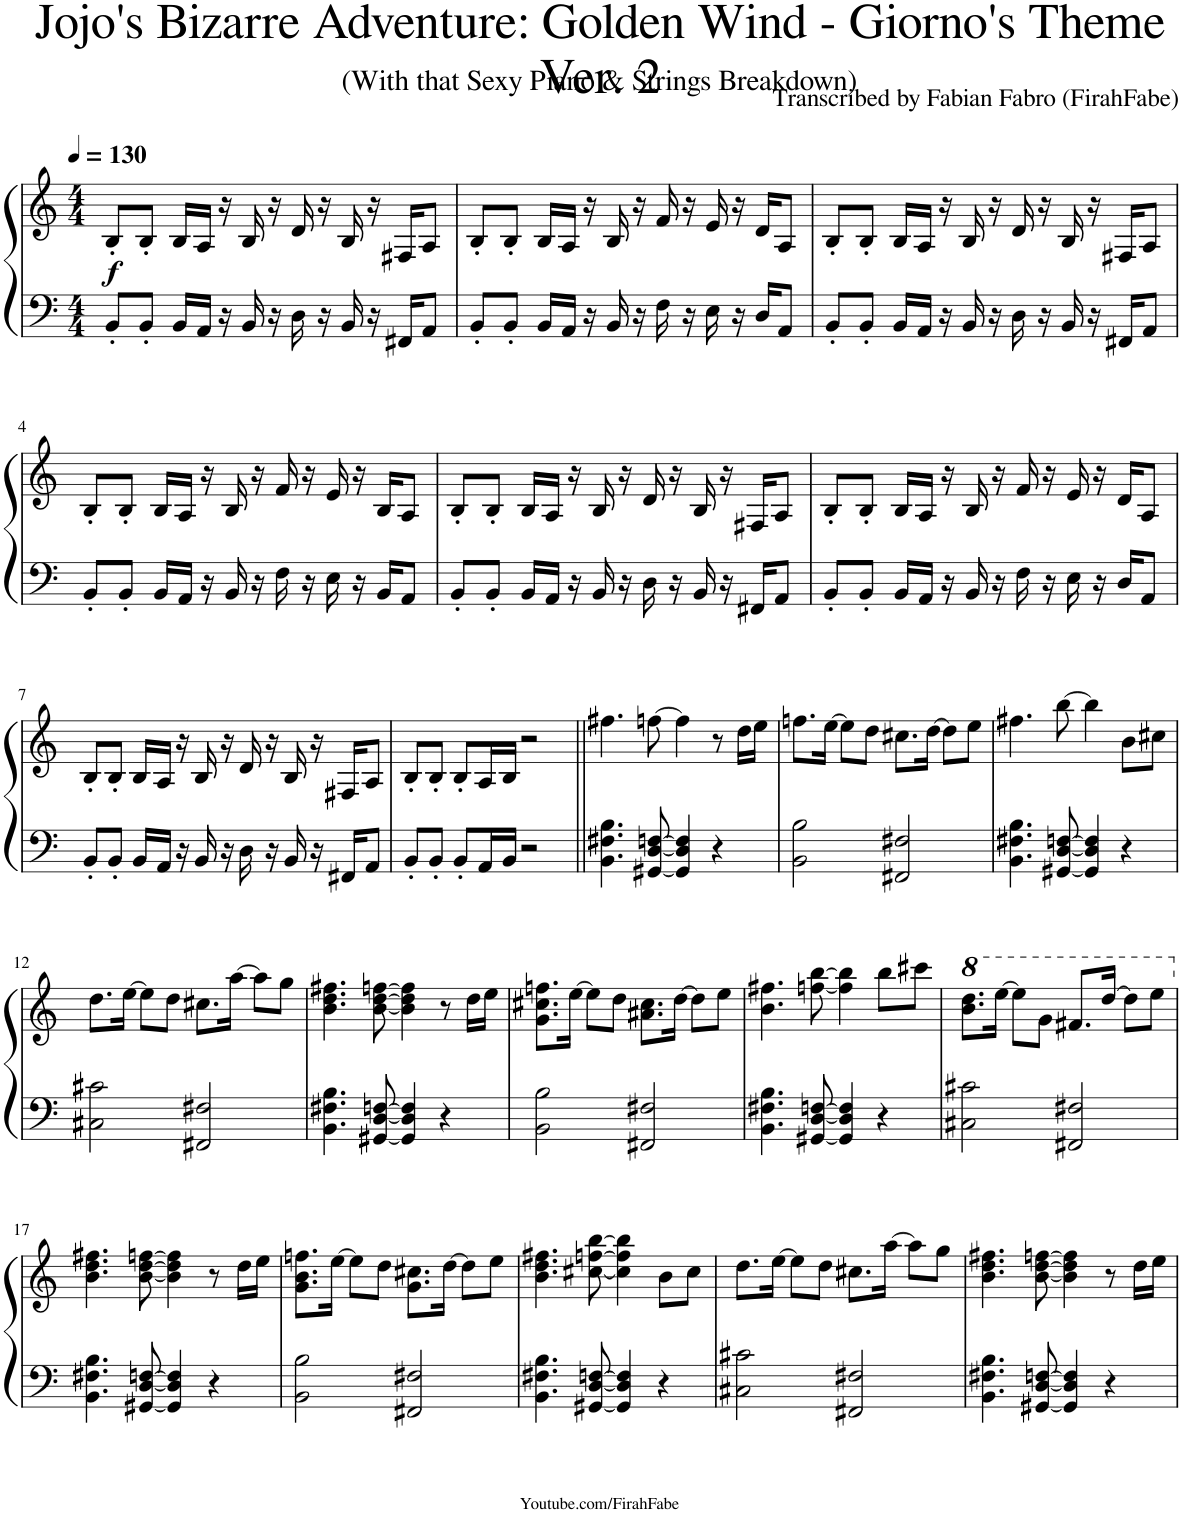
**kern	**kern	**dynam
*part1	*part1	*part1
*staff2	*staff1	*staff1/2
*I"Piano	*	*
*I'Pno.	*	*
*clefF4	*clefG2	*
*k[]	*k[]	*
*M4/4	*M4/4	*
*MM130	*MM130	*
=1	=1	=1
!	!	!LO:DY:b
8BB'/L	8B'/L	f
8BB'/J	8B'/J	.
16BB/LL	16B/LL	.
16AA/JJ	16A/JJ	.
16r	16r	.
16BB/	16B/	.
16r	16r	.
16D\	16d/	.
16r	16r	.
16BB/	16B/	.
16r	16r	.
16FF#X/KL	16F#X/KL	.
8AA/J	8A/J	.
=2	=2	=2
8BB'/L	8B'/L	.
8BB'/J	8B'/J	.
16BB/LL	16B/LL	.
16AA/JJ	16A/JJ	.
16r	16r	.
16BB/	16B/	.
16r	16r	.
16F\	16f/	.
16r	16r	.
16E\	16e/	.
16r	16r	.
16D/KL	16d/KL	.
8AA/J	8A/J	.
=3	=3	=3
8BB'/L	8B'/L	.
8BB'/J	8B'/J	.
16BB/LL	16B/LL	.
16AA/JJ	16A/JJ	.
16r	16r	.
16BB/	16B/	.
16r	16r	.
16D\	16d/	.
16r	16r	.
16BB/	16B/	.
16r	16r	.
16FF#X/KL	16F#X/KL	.
8AA/J	8A/J	.
!!LO:LB:g=z
=4	=4	=4
8BB'/L	8B'/L	.
8BB'/J	8B'/J	.
16BB/LL	16B/LL	.
16AA/JJ	16A/JJ	.
16r	16r	.
16BB/	16B/	.
16r	16r	.
16F\	16f/	.
16r	16r	.
16E\	16e/	.
16r	16r	.
16BB/KL	16B/KL	.
8AA/J	8A/J	.
=5	=5	=5
8BB'/L	8B'/L	.
8BB'/J	8B'/J	.
16BB/LL	16B/LL	.
16AA/JJ	16A/JJ	.
16r	16r	.
16BB/	16B/	.
16r	16r	.
16D\	16d/	.
16r	16r	.
16BB/	16B/	.
16r	16r	.
16FF#X/KL	16F#X/KL	.
8AA/J	8A/J	.
=6	=6	=6
8BB'/L	8B'/L	.
8BB'/J	8B'/J	.
16BB/LL	16B/LL	.
16AA/JJ	16A/JJ	.
16r	16r	.
16BB/	16B/	.
16r	16r	.
16F\	16f/	.
16r	16r	.
16E\	16e/	.
16r	16r	.
16D/KL	16d/KL	.
8AA/J	8A/J	.
!!LO:LB:g=z
=7	=7	=7
8BB'/L	8B'/L	.
8BB'/J	8B'/J	.
16BB/LL	16B/LL	.
16AA/JJ	16A/JJ	.
16r	16r	.
16BB/	16B/	.
16r	16r	.
16D\	16d/	.
16r	16r	.
16BB/	16B/	.
16r	16r	.
16FF#X/KL	16F#X/KL	.
8AA/J	8A/J	.
=8	=8	=8
8BB'/L	8B'/L	.
8BB'/J	8B'/J	.
8BB'/L	8B'/L	.
16AA/L	16A/L	.
16BB/JJ	16B/JJ	.
2r	2r	.
=9||	=9||	=9||
4.BB\ 4.F#X\ 4.B\	4.ff#X\	.
[8GG#X/ [8D/ [8Fn/	[8ffn\	.
4GG#/] 4D/] 4F/]	4ff\]	.
4r	8r	.
.	16dd\LL	.
.	16ee\JJ	.
=10	=10	=10
2BB\ 2B\	8.ffn\L	.
.	[16ee\Jk	.
.	8ee\L]	.
.	8dd\J	.
2FF#X/ 2F#X/	8.cc#X\L	.
.	[16dd\Jk	.
.	8dd\L]	.
.	8ee\J	.
=11	=11	=11
4.BB\ 4.F#X\ 4.B\	4.ff#X\	.
[8GG#X/ [8D/ [8Fn/	[8bb\	.
4GG#/] 4D/] 4F/]	4bb\]	.
4r	8b\L	.
.	8cc#X\J	.
!!LO:LB:g=z
=12	=12	=12
2C#X\ 2c#X\	8.dd\L	.
.	[16ee\Jk	.
.	8ee\L]	.
.	8dd\J	.
2FF#X/ 2F#X/	8.cc#X\L	.
.	[16aa\Jk	.
.	8aa\L]	.
.	8gg\J	.
=13	=13	=13
4.BB\ 4.F#X\ 4.B\	4.b\ 4.dd\ 4.ff#X\	.
[8GG#X/ [8D/ [8Fn/	[8b\ [8dd\ [8ffn\	.
4GG#/] 4D/] 4F/]	4b\] 4dd\] 4ff\]	.
4r	8r	.
.	16dd\LL	.
.	16ee\JJ	.
=14	=14	=14
2BB\ 2B\	8.g\ 8.cc#X\ 8.ffn\L	.
.	[16ee\Jk	.
.	8ee\L]	.
.	8dd\J	.
2FF#X/ 2F#X/	8.a#X\ 8.cc#\L	.
.	[16dd\Jk	.
.	8dd\L]	.
.	8ee\J	.
=15	=15	=15
4.BB\ 4.F#X\ 4.B\	4.b\ 4.ff#X\	.
[8GG#X/ [8D/ [8Fn/	[8ffn\ [8bb\	.
4GG#/] 4D/] 4F/]	4ff\] 4bb\]	.
4r	8bb\L	.
.	8ccc#X\J	.
=16	=16	=16
*	*8va	*
2C#X\ 2c#X\	8.bb\ 8.ddd\L	.
.	[16eee\Jk	.
.	8eee\L]	.
.	8gg\J	.
2FF#X/ 2F#X/	8.ff#X/L	.
.	[16ddd/Jk	.
.	8ddd\L]	.
.	8eee\J	.
!!LO:LB:g=z
=17	=17	=17
*	*X8va	*
4.BB\ 4.F#X\ 4.B\	4.b\ 4.dd\ 4.ff#X\	.
[8GG#X/ [8D/ [8Fn/	[8b\ [8dd\ [8ffn\	.
4GG#/] 4D/] 4F/]	4b\] 4dd\] 4ff\]	.
4r	8r	.
.	16dd\LL	.
.	16ee\JJ	.
=18	=18	=18
2BB\ 2B\	8.g\ 8.b\ 8.ffn\L	.
.	[16ee\Jk	.
.	8ee\L]	.
.	8dd\J	.
2FF#X/ 2F#X/	8.g\ 8.cc#X\L	.
.	[16dd\Jk	.
.	8dd\L]	.
.	8ee\J	.
=19	=19	=19
4.BB\ 4.F#X\ 4.B\	4.b\ 4.dd\ 4.ff#X\	.
[8GG#X/ [8D/ [8Fn/	[8cc#X\ [8ffn\ [8bb\	.
4GG#/] 4D/] 4F/]	4cc#\] 4ff\] 4bb\]	.
4r	8b\L	.
.	8cc#\J	.
=20	=20	=20
2C#X\ 2c#X\	8.dd\L	.
.	[16ee\Jk	.
.	8ee\L]	.
.	8dd\J	.
2FF#X/ 2F#X/	8.cc#X\L	.
.	[16aa\Jk	.
.	8aa\L]	.
.	8gg\J	.
=21	=21	=21
4.BB\ 4.F#X\ 4.B\	4.b\ 4.dd\ 4.ff#X\	.
[8GG#X/ [8D/ [8Fn/	[8b\ [8dd\ [8ffn\	.
4GG#/] 4D/] 4F/]	4b\] 4dd\] 4ff\]	.
4r	8r	.
.	16dd\LL	.
.	16ee\JJ	.
=	=	=
*-	*-	*-
